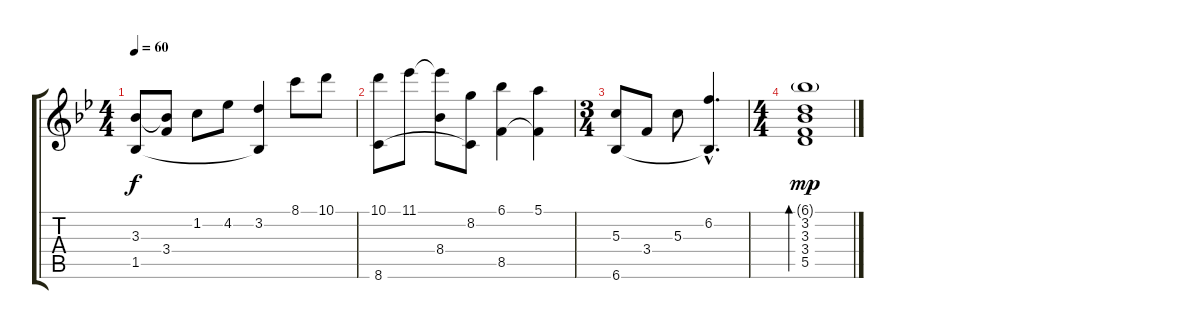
\track "" {instrument acousticguitarnylon}
\staff {score tabs}
\tuning (E4 B3 G3 D3 A2 E2) {hide}
\ts (4 4)
\tempo 60
\clef g2
\ks bb
(3.3 1.5).8{dy f} (3.3{t} 3.4).8 1.2.8 4.2.8 (3.2 1.5{t}).4 8.1.8 10.1.8 |
(10.1 8.6).8 11.1.8 (11.1{t} 8.4).8 (8.2 8.6{t}).8 (6.1 8.5).4 (5.1 8.5{t}).4 |
\ts (3 4)
(5.3 6.6).8 3.4.8 5.3.8 (6.2{hac} 6.6{hac t}).4{d} |
\ts (4 4)
(6.1{g} 3.2 3.3 3.4 5.5).1{bd 240 dy mp}
